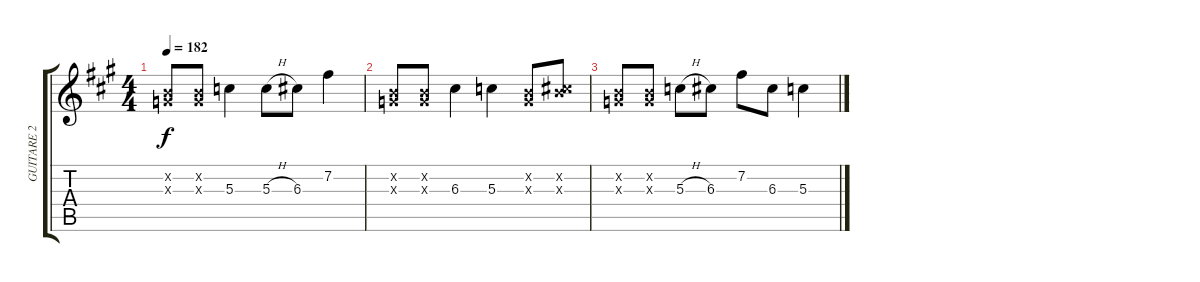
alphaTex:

\track ("GUITARE 2" "GUITARE 2") {instrument distortionguitar}
\staff {score tabs}
\tuning (E4 B3 G3 D3 A2 E2) {hide}
\ts (4 4)
\tempo 182
\clef g2
\ks a
(0.2{x} 0.3{x}).8{dy f volume 4} (0.2{x} 0.3{x}).8 5.3.4 5.3{h}.8 6.3.8 7.2.4 |
(0.2{x} 0.3{x}).8{volume 3} (0.2{x} 0.3{x}).8 6.3.4 5.3.4 (0.2{x} 0.3{x}).8 (0.2{x} 6.3{x}).8 |
(0.2{x} 0.3{x}).8{volume 2} (0.2{x} 0.3{x}).8 5.3{h}.8 6.3.8 7.2.8 6.3.8 5.3.4
